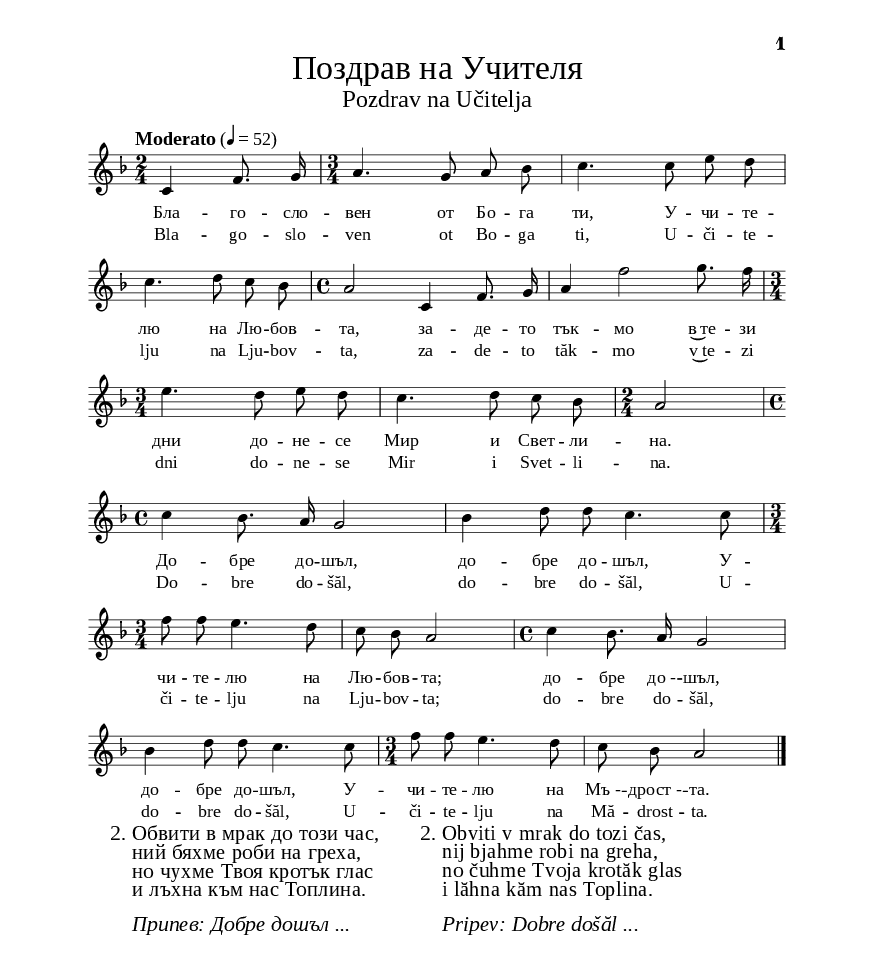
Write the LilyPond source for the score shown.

\version "2.24.3"

% include paper part and global functions
\include "include/globals.ily"

\bookpart {
    \label #'ref044
  \tocItem \markup "Поздрав на Учителя – Pozdrav na Učitelja"
  \include "include/bookpart-paper.ily"
  \score {
    \include "include/score-layout.ily"

    \new Voice \absolute  {
      \clef treble
      \key f \major
      \time 2/4
      \tempoFunc "Moderato" 4 "52"
      \autoBeamOff


      c'4 f'8. g'16 | \time 3/4 a'4. g'8 a' bes' | c''4. c''8 e'' d'' | \break

      c''4. d''8 c'' bes'  | \time 4/4  a'2 c'4 f'8. g'16 | a'4 f''2 g''8. f''16  | \break

      \time 3/4  e''4. d''8 e'' d'' | c''4. d''8 c'' bes'  | \time 2/4 a'2 | \break  \time 4/4  c''4   bes'8. a'16 g'2|

      bes'4  d''8 d'' c''4. c''8  | \break

      \time 3/4  f''8 f'' e''4.  d''8 | c'' bes' a'2 | \time 4/4 c''4  bes'8. a'16 g'2 \break |

      bes'4 d''8 d'' c''4. c''8 \time 3/4  f''8 f'' e''4. d''8 | c'' bes' a'2 \bar "|."

    }

    \addlyrics {
      Бла -- го -- сло -- вен от Бо -- га ти, У -- чи -- те --
      лю на Лю -- бов -- та, за -- де -- то тък -- мо
      в~те -- зи дни до -- не -- се Мир и Свет -- ли -- на.
      До -- бре до -- шъл, до -- бре до -- шъл,
      У -- чи -- те -- лю на Лю -- бов -- та; до --
      бре "до -" -- шъл, до -- бре до -- шъл, У -- чи --
      те -- лю на "Мъ -" -- "дрост -" -- та.
    }

  \addlyrics {
      Bla -- go -- slo -- ven ot Bo -- ga ti, U -- či -- te --
      lju na Lju -- bov -- ta, za -- de -- to tăk -- mo
      v~te -- zi dni do -- ne -- se Mir i Svet -- li -- na.
      Do -- bre do -- šăl, do -- bre do -- šăl,
      U -- či -- te -- lju na Lju -- bov -- ta; do --
      bre do -- šăl, do -- bre do -- šăl, U -- či --
      te -- lju na Mă -- drost -- ta.
    }

    \header {
      title = \titleFunc "Поздрав на Учителя" "Pozdrav na Učitelja"
    }

    \midi{}

  } % score

  \markup \fontsize #bgCoupletFontSize {
    \hspace #3
    \override #`(baseline-skip . ,bgCoupletBaselineSkip)
    \column {
      \line { 2. Обвити в мрак до този час, }
      \line { "   " ний бяхме роби на греха, }

      \line { "   " но чухме Твоя кротък глас }

      \line { "   " и лъхна към нас Топлина. }
      \line { "   " }

      \line { "   " \italic{Припев: Добре дошъл ...} }
    }

    \hspace #5
    \override #`(baseline-skip . ,bgCoupletBaselineSkip)
    \column {
      \line { 2. Obviti v mrak do tozi čas, }
      \line { "   " nij bjahme robi na greha, }

      \line { "   " no čuhme Tvoja krotăk glas }

      \line { "   " i lăhna kăm nas Toplina. }
      \line { "   " }

      \line { "   " \italic{Pripev: Dobre došăl ...} }
    } %column
  } % markup
  \pageBreak

  \markup \fontsize #bgCoupletFontSize {
    \hspace #3
    \override #`(baseline-skip . ,bgCoupletBaselineSkip)
    \column {
      \line { 3. Учителю Благословен, }

      \line { "   " Ти ни сърцата обнови, }

      \line { "   " запали Огън в нас свещен }

      \line { "   " и сладки думи оживи. }

      \line { "   " }

      \line { "   " \italic{Припев: Добре дошъл ...} }
      \line { "   " }

      \line { 4. Учителю, наш скъпи гост, }

      \line { "   " привет от нас Ти приеми; }

      \line { "   " със радост ний готови сме }

      \line { "   " да жертваме живота свой. }
    }

    \hspace #5
    \override #`(baseline-skip . ,bgCoupletBaselineSkip)
     \column {
      \line { 3. Učitelju Blagosloven, }

      \line { "   " Ti ni sărcata obnovi, }

      \line { "   " zapali Ogăn v nas svešten }

      \line { "   " i sladki dumi oživi. }

      \line { "   " }

      \line { "   " \italic{Pripev: Dobre došăl ...} }
      \line { "   " }

      \line { 4. Učitelju, naš skăpi gost, }

      \line { "   " privet ot nas Ti priemi; }

      \line { "   " săs radost nij gotovi sme }

      \line { "   " da žertvame života svoj. }
    } %column
  } % markup

  \markup \empty-three

  % include foreign translation(s) of the song
  \version "2.24.3"

\markup \fill-line { \fontsize #deTitleFontSize "Gruß an den Meister" }
\markup \null
\markup \null
\markup \fontsize #deCoupletFontSize {
  \hspace #10
  \override #`(baseline-skip . ,deCoupletBaselineSkip)

  \column {

    \line { 1. Gesegnet bist du von Gott, }

    \line { "   " oh Meister der Liebe, }

    \line { "   " denn gerade in diesen Tagen}

    \line { "   " hast du Frieden und Licht gebracht.}
    \line { "   " }

    \line { "   " \italic { Refrain:}  }

    \line { "   " Sei willkommen, sei willkommen,}

    \line { "   " Meister der Liebe; }

    \line { "   " sei willkommen, sei willkommen, }

    \line { "   " Meister der Weisheit!}
    \line { "   " }

    \line { 2. Bis zu dieser Stunde von Dunkelheit eingehüllt, }

    \line { "   " waren wir Sklaven der Sünde,}

    \line { "   " aber wir haben deine sanfte Stimme gehört, }

    \line { "   " und Wärme hauchte uns an.}
    \line { "   " }

    \line { "   " \italic { Refrain ...}  }
    \line { "   " }

    \line { 3. Gesegneter Meister,}

    \line { "   " du hast unsere Herzen erneuert, }

    \line { "   " du hast in uns ein heiliges Feuer entfacht}

    \line { "   " und die süßen Worte zum Leben erweckt.}
    \line { "   " }

    \line { "   " \italic { Refrain ...}  }
    \line { "   " }


    \line { 4. Meister, unser geschätzter Gast, }

    \line { "   " empfange unseren Gruß; }

    \line { "   " mit Freude sind wir bereit, }

    \line { "   " unser Leben zu opfern.}


  }
}


} % bookpart
